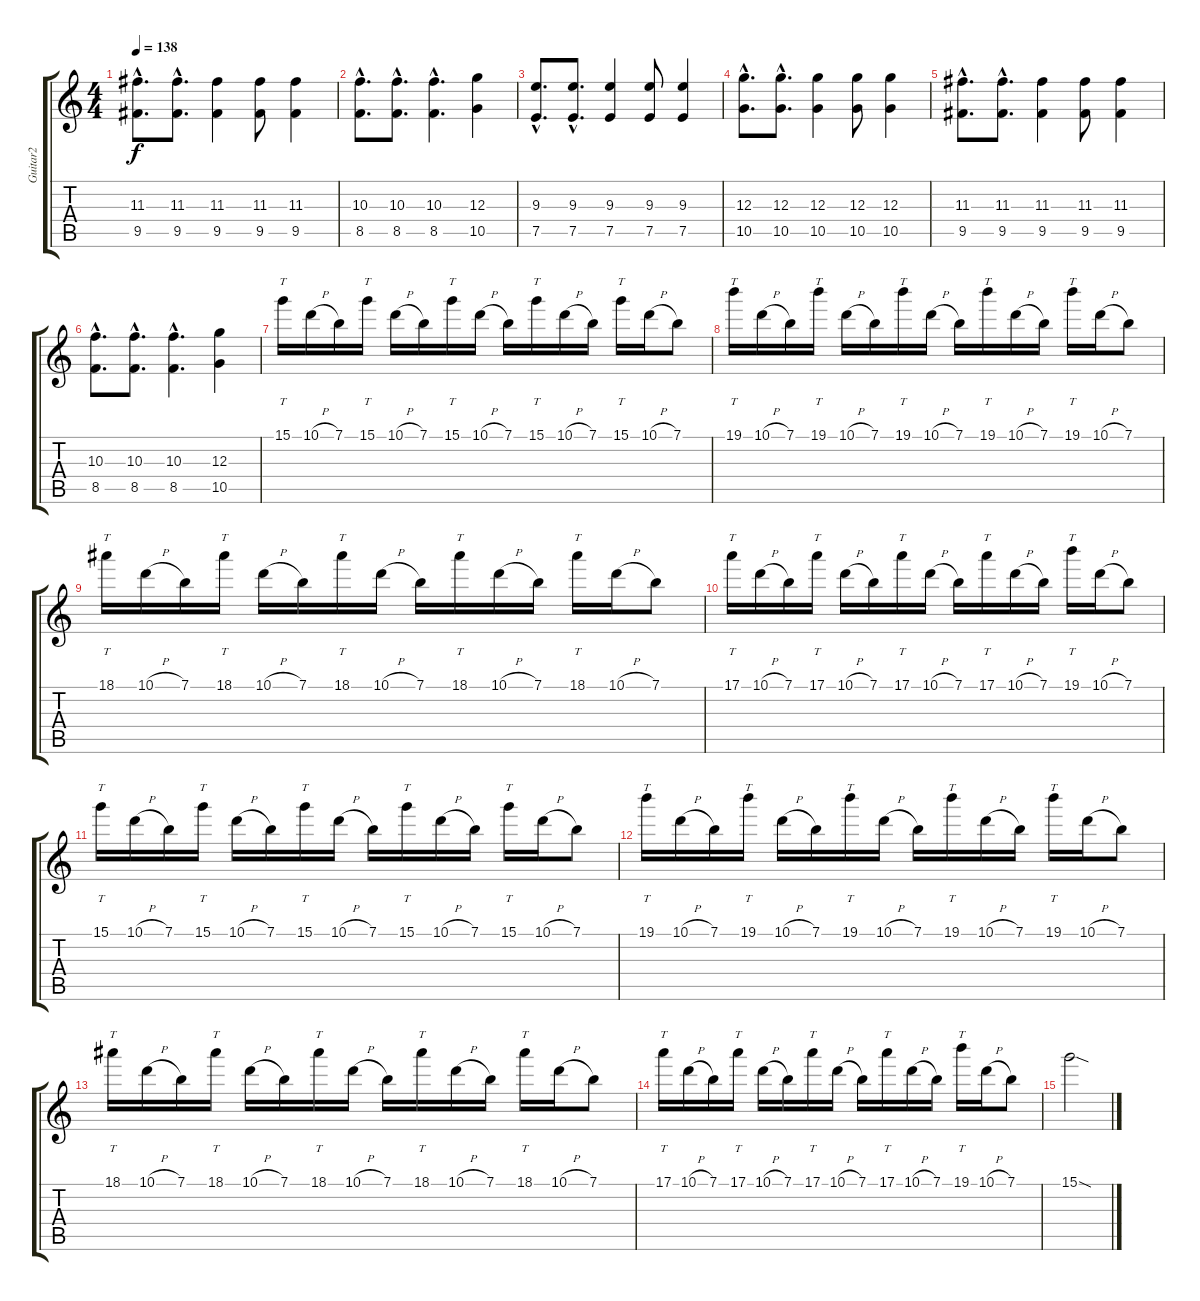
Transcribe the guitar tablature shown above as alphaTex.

\track ("Guitar2" "Guitar2") {instrument overdrivenguitar}
\staff {score tabs}
\tuning (E4 B3 G3 D3 A2 E2) {hide}
\ts (4 4)
\tempo 138
\clef g2
\ks c
(11.3{hac} 9.5{hac}).8{d dy f} (11.3{hac} 9.5{hac}).8{d} (11.3 9.5).4 (11.3 9.5).8 (11.3 9.5).4 |
(10.3{hac} 8.5{hac}).8{d} (10.3{hac} 8.5{hac}).8{d} (10.3{hac} 8.5{hac}).4{d} (12.3 10.5).4 |
(9.3{hac} 7.5{hac}).8{d} (9.3{hac} 7.5{hac}).8{d} (9.3 7.5).4 (9.3 7.5).8 (9.3 7.5).4 |
(12.3{hac} 10.5{hac}).8{d} (12.3{hac} 10.5{hac}).8{d} (12.3 10.5).4 (12.3 10.5).8 (12.3 10.5).4 |
(11.3{hac} 9.5{hac}).8{d} (11.3{hac} 9.5{hac}).8{d} (11.3 9.5).4 (11.3 9.5).8 (11.3 9.5).4 |
(10.3{hac} 8.5{hac}).8{d} (10.3{hac} 8.5{hac}).8{d} (10.3{hac} 8.5{hac}).4{d} (12.3 10.5).4 |
15.1.16{tt volume 15 instrument overdrivenguitar} 10.1{h}.16 7.1.16 15.1.16{tt} 10.1{h}.16 7.1.16 15.1.16{tt} 10.1{h}.16 7.1.16 15.1.16{tt} 10.1{h}.16 7.1.16 15.1.16{tt} 10.1{h}.16 7.1.8 |
19.1.16{tt} 10.1{h}.16 7.1.16 19.1.16{tt} 10.1{h}.16 7.1.16 19.1.16{tt} 10.1{h}.16 7.1.16 19.1.16{tt} 10.1{h}.16 7.1.16 19.1.16{tt} 10.1{h}.16 7.1.8 |
18.1.16{tt} 10.1{h}.16 7.1.16 18.1.16{tt} 10.1{h}.16 7.1.16 18.1.16{tt} 10.1{h}.16 7.1.16 18.1.16{tt} 10.1{h}.16 7.1.16 18.1.16{tt} 10.1{h}.16 7.1.8 |
17.1.16{tt} 10.1{h}.16 7.1.16 17.1.16{tt} 10.1{h}.16 7.1.16 17.1.16{tt} 10.1{h}.16 7.1.16 17.1.16{tt} 10.1{h}.16 7.1.16 19.1.16{tt} 10.1{h}.16 7.1.8 |
15.1.16{tt} 10.1{h}.16 7.1.16 15.1.16{tt} 10.1{h}.16 7.1.16 15.1.16{tt} 10.1{h}.16 7.1.16 15.1.16{tt} 10.1{h}.16 7.1.16 15.1.16{tt} 10.1{h}.16 7.1.8 |
19.1.16{tt} 10.1{h}.16 7.1.16 19.1.16{tt} 10.1{h}.16 7.1.16 19.1.16{tt} 10.1{h}.16 7.1.16 19.1.16{tt} 10.1{h}.16 7.1.16 19.1.16{tt} 10.1{h}.16 7.1.8 |
18.1.16{tt} 10.1{h}.16 7.1.16 18.1.16{tt} 10.1{h}.16 7.1.16 18.1.16{tt} 10.1{h}.16 7.1.16 18.1.16{tt} 10.1{h}.16 7.1.16 18.1.16{tt} 10.1{h}.16 7.1.8 |
17.1.16{tt} 10.1{h}.16 7.1.16 17.1.16{tt} 10.1{h}.16 7.1.16 17.1.16{tt} 10.1{h}.16 7.1.16 17.1.16{tt} 10.1{h}.16 7.1.16 19.1.16{tt} 10.1{h}.16 7.1.8 |
15.1{sod}.2
